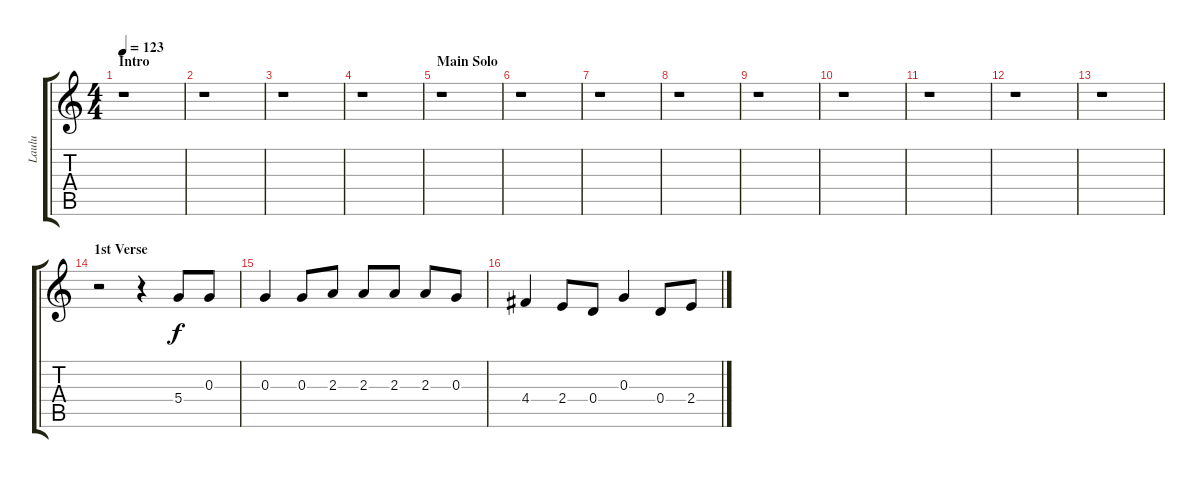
\track ("Laulu" "Laulu") {instrument overdrivenguitar}
\staff {score tabs}
\tuning (E4 B3 G3 D3 A2 E2) {hide}
\ts (4 4)
\section ("" "Intro")
\tempo 123
\clef g2
\ks c
r.1{dy f instrument overdrivenguitar} |
r.1 |
r.1 |
r.1 |
\section ("" "Main Solo")
r.1 |
r.1 |
r.1 |
r.1 |
r.1 |
r.1 |
r.1 |
r.1 |
r.1 |
\section ("" "1st Verse")
r.2 r.4 5.4.8 0.3.8 |
0.3.4 0.3.8 2.3.8 2.3.8 2.3.8 2.3.8 0.3.8 |
4.4.4 2.4.8 0.4.8 0.3.4 0.4.8 2.4.8
